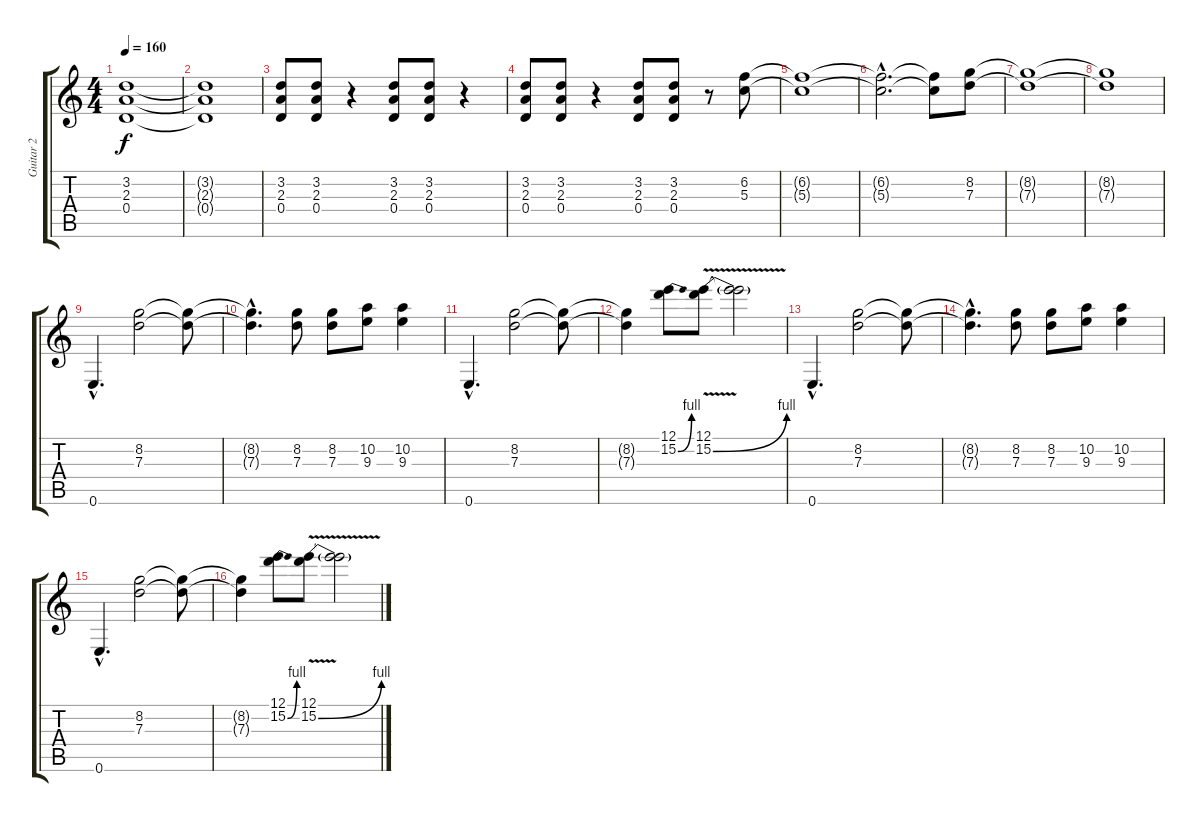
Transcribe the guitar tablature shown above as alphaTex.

\track ("Guitar 2" "Guitar 2") {instrument overdrivenguitar}
\staff {score tabs}
\tuning (E4 B3 G3 D3 A2 E2) {hide}
\ts (4 4)
\tempo 160
\clef g2
\ks c
(3.2{t} 2.3{t} 0.4{t}).1{dy f} |
(3.2{t} 2.3{t} 0.4{t}).1 |
(3.2 2.3 0.4).8 (3.2 2.3 0.4).8 r.4 (3.2 2.3 0.4).8 (3.2 2.3 0.4).8 r.4 |
(3.2 2.3 0.4).8 (3.2 2.3 0.4).8 r.4 (3.2 2.3 0.4).8 (3.2 2.3 0.4).8 r.8 (6.2 5.3).8 |
(6.2{t} 5.3{t}).1 |
(6.2{hac t} 5.3{hac t}).2{d} (6.2{t} 5.3{t}).8 (8.2 7.3).8 |
(8.2{t} 7.3{t}).1 |
(8.2{t} 7.3{t}).1 |
0.6{hac}.4{d} (8.2 7.3).2 (8.2{t} 7.3{t}).8 |
(8.2{hac t} 7.3{hac t}).4{d} (8.2 7.3).8 (8.2 7.3).8 (10.2 9.3).8 (10.2 9.3).4 |
0.6{hac}.4{d} (8.2 7.3).2 (8.2{t} 7.3{t}).8 |
(8.2{t} 7.3{t}).4 (12.1 15.2{be (bend 0 0 60 4)}).8 (12.1 15.2{be (bend 0 0 60 4) v}).8 (12.1{t} 15.2{t}).2 |
0.6{hac}.4{d} (8.2 7.3).2 (8.2{t} 7.3{t}).8 |
(8.2{hac t} 7.3{hac t}).4{d} (8.2 7.3).8 (8.2 7.3).8 (10.2 9.3).8 (10.2 9.3).4 |
0.6{hac}.4{d} (8.2 7.3).2 (8.2{t} 7.3{t}).8 |
(8.2{t} 7.3{t}).4 (12.1 15.2{be (bend 0 0 60 4)}).8 (12.1 15.2{be (bend 0 0 60 4) v}).8 (12.1{t} 15.2{t}).2
